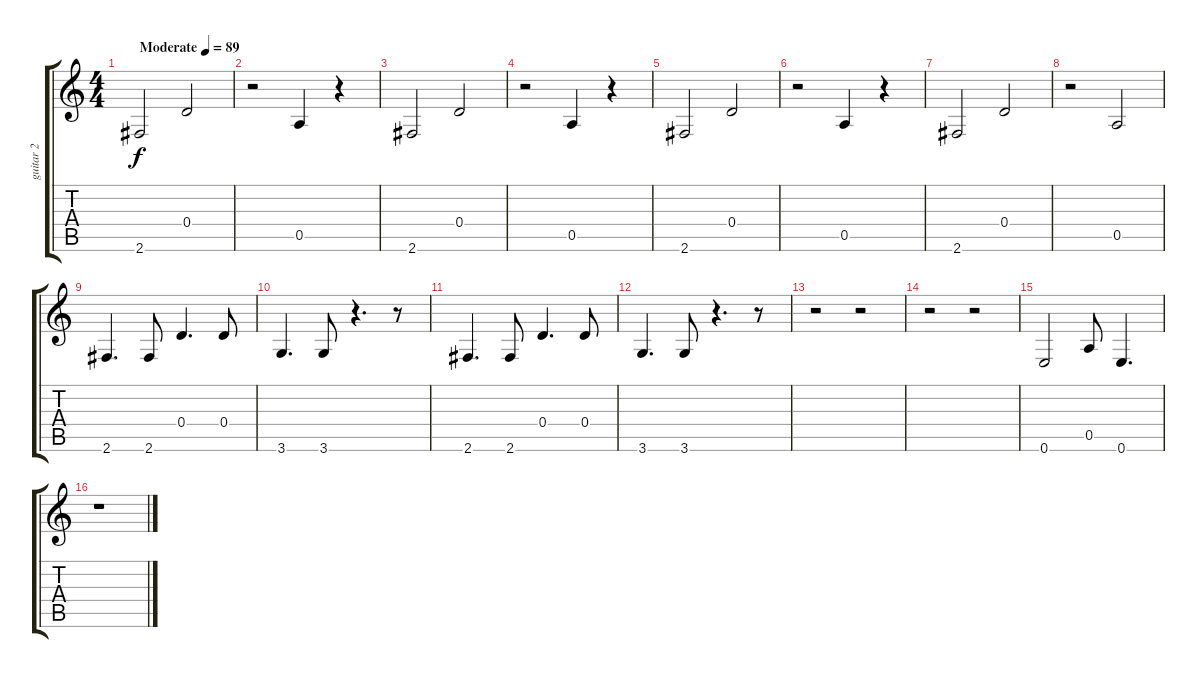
\track ("guitar 2" "guitar 2") {instrument electricguitarmuted}
\staff {score tabs}
\tuning (E4 B3 G3 D3 A2 E2) {hide}
\ts (4 4)
\tempo (89 "Moderate")
\clef g2
\ks c
2.6.2{dy f instrument electricguitarmuted} 0.4.2 |
r.2 0.5.4 r.4 |
2.6.2 0.4.2 |
r.2 0.5.4 r.4 |
2.6.2 0.4.2 |
r.2 0.5.4 r.4 |
2.6.2 0.4.2 |
r.2 0.5.2 |
2.6.4{d} 2.6.8 0.4.4{d} 0.4.8 |
3.6.4{d} 3.6.8 r.4{d} r.8 |
2.6.4{d} 2.6.8 0.4.4{d} 0.4.8 |
3.6.4{d} 3.6.8 r.4{d} r.8 |
r.2 r.2 |
r.2 r.2 |
0.6.2 0.5.8 0.6.4{d} |
r.1
